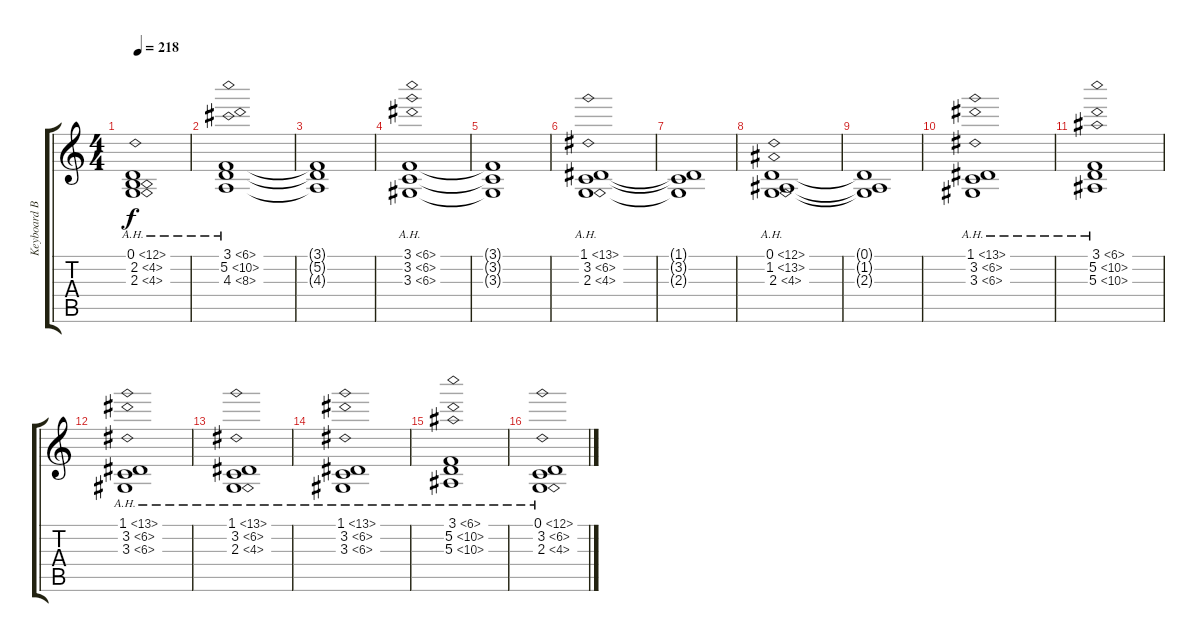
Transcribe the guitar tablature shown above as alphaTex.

\track ("Keyboard Background" "Keyboard B") {instrument stringensemble1}
\staff {score tabs}
\tuning (D4 A3 F3 C3 G2 D2) {hide}
\ts (4 4)
\tempo 218
\clef g2
\ks c
(0.1{ah 12} 2.2{ah 2} 2.3{ah 2}).1{dy f} |
(3.1{ah 3} 5.2{ah 5} 4.3{ah 4}).1 |
(3.1{t} 5.2{t} 4.3{t}).1 |
(3.1{ah 3} 3.2{ah 3} 3.3{ah 3}).1 |
(3.1{t} 3.2{t} 3.3{t}).1 |
(1.1{ah 12} 3.2{ah 3} 2.3{ah 2}).1 |
(1.1{t} 3.2{t} 2.3{t}).1 |
(0.1{ah 12} 1.2{ah 12} 2.3{ah 2}).1 |
(0.1{t} 1.2{t} 2.3{t}).1 |
(1.1{ah 12} 3.2{ah 3} 3.3{ah 3}).1 |
(3.1{ah 3} 5.2{ah 5} 5.3{ah 5}).1 |
(1.1{ah 12} 3.2{ah 3} 3.3{ah 3}).1 |
(1.1{ah 12} 3.2{ah 3} 2.3{ah 2}).1 |
(1.1{ah 12} 3.2{ah 3} 3.3{ah 3}).1 |
(3.1{ah 3} 5.2{ah 5} 5.3{ah 5}).1 |
(0.1{ah 12} 3.2{ah 3} 2.3{ah 2}).1
